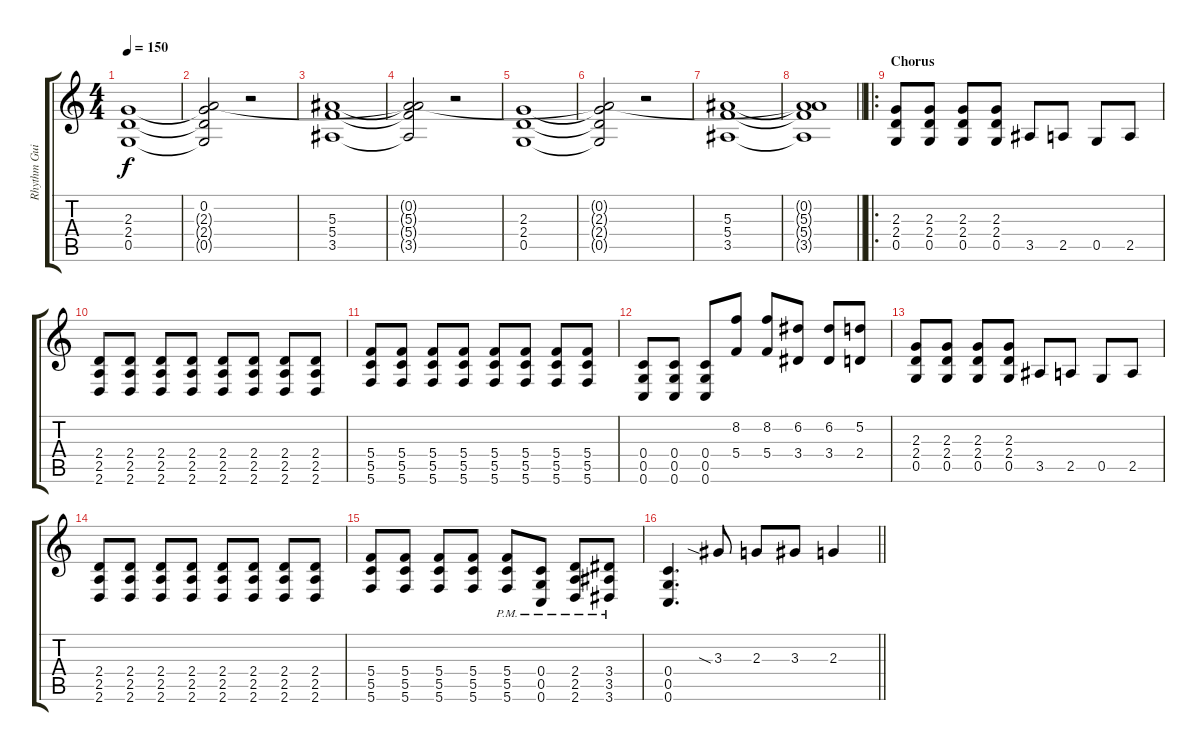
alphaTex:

\track ("Rhythm Guitar" "Rhythm Gui") {instrument distortionguitar}
\staff {score tabs}
\tuning (D4 A3 F3 C3 G2 C2) {hide}
\ts (4 4)
\tempo 150
\clef g2
\ks c
(2.3 2.4 0.5).1{dy f} |
(0.2{t} 2.3{t} 2.4{t} 0.5{t}).2 r.2 |
(5.3 5.4 3.5).1 |
(0.2{t} 5.3{t} 5.4{t} 3.5{t}).2 r.2 |
(2.3 2.4 0.5).1 |
(0.2{t} 2.3{t} 2.4{t} 0.5{t}).2 r.2 |
(5.3 5.4 3.5).1 |
\barLineRight lightlight
(0.2{t} 5.3{t} 5.4{t} 3.5{t}).1 |
\ro
\section ("" "Chorus")
(2.3 2.4 0.5).8{volume 12} (2.3 2.4 0.5).8 (2.3 2.4 0.5).8 (2.3 2.4 0.5).8 3.5.8 2.5.8 0.5.8 2.5.8 |
(2.4 2.5 2.6).8 (2.4 2.5 2.6).8 (2.4 2.5 2.6).8 (2.4 2.5 2.6).8 (2.4 2.5 2.6).8 (2.4 2.5 2.6).8 (2.4 2.5 2.6).8 (2.4 2.5 2.6).8 |
(5.4 5.5 5.6).8 (5.4 5.5 5.6).8 (5.4 5.5 5.6).8 (5.4 5.5 5.6).8 (5.4 5.5 5.6).8 (5.4 5.5 5.6).8 (5.4 5.5 5.6).8 (5.4 5.5 5.6).8 |
(0.4 0.5 0.6).8 (0.4 0.5 0.6).8 (0.4 0.5 0.6).8 (8.2 5.4).8 (8.2 5.4).8 (6.2 3.4).8 (6.2 3.4).8 (5.2 2.4).8 |
(2.3 2.4 0.5).8 (2.3 2.4 0.5).8 (2.3 2.4 0.5).8 (2.3 2.4 0.5).8 3.5.8 2.5.8 0.5.8 2.5.8 |
(2.4 2.5 2.6).8 (2.4 2.5 2.6).8 (2.4 2.5 2.6).8 (2.4 2.5 2.6).8 (2.4 2.5 2.6).8 (2.4 2.5 2.6).8 (2.4 2.5 2.6).8 (2.4 2.5 2.6).8 |
(5.4 5.5 5.6).8 (5.4 5.5 5.6).8 (5.4 5.5 5.6).8 (5.4 5.5 5.6).8 (5.4{pm} 5.5{pm} 5.6).8 (0.4{pm} 0.5{pm} 0.6).8 (2.4{pm} 2.5{pm} 2.6{pm}).8 (3.4{pm} 3.5{pm} 3.6{pm}).8 |
\barLineRight lightlight
(0.4 0.5 0.6).4{d} 3.3{sia}.8 2.3.8 3.3.8 2.3.4
